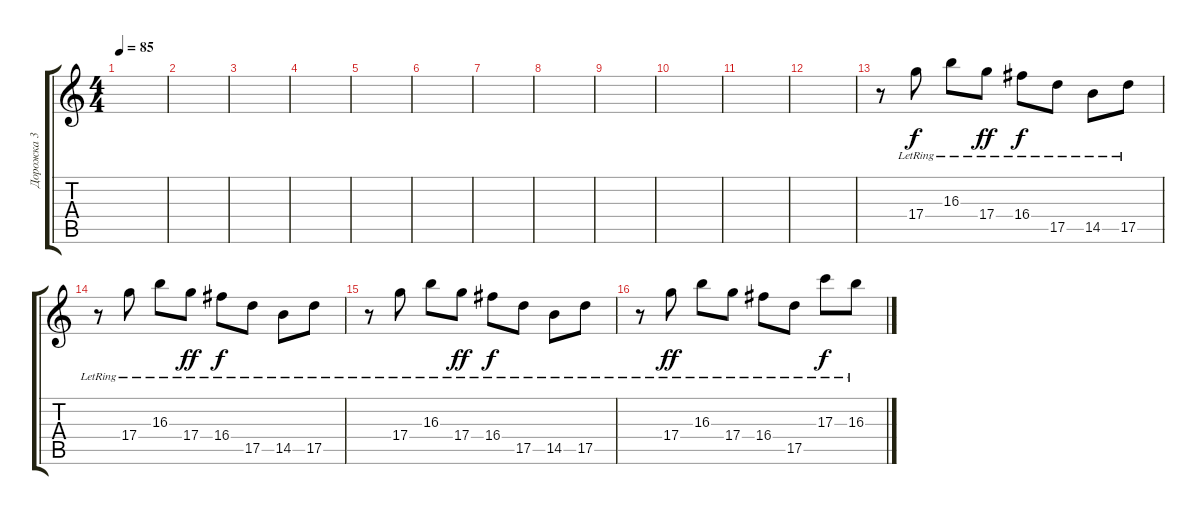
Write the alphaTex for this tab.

\track ("Дорожка 3" "Дорожка 3") {instrument electricguitarjazz}
\staff {score tabs}
\tuning (E4 B3 G3 D3 A2 E2) {hide}
\ts (4 4)
\tempo 85
\clef g2
\ks c
|
|
|
|
|
|
|
|
|
|
|
|
r.8 17.4{lr}.8 16.3{lr}.8 17.4{lr}.8{dy ff} 16.4{lr}.8{dy f} 17.5{lr}.8 14.5{lr}.8 17.5{lr}.8 |
r.8 17.4{lr}.8 16.3{lr}.8 17.4{lr}.8{dy ff} 16.4{lr}.8{dy f} 17.5{lr}.8 14.5{lr}.8 17.5{lr}.8 |
r.8 17.4{lr}.8 16.3{lr}.8 17.4{lr}.8{dy ff} 16.4{lr}.8{dy f} 17.5{lr}.8 14.5{lr}.8 17.5{lr}.8 |
r.8 17.4{lr}.8{dy ff} 16.3{lr}.8 17.4{lr}.8 16.4{lr}.8 17.5{lr}.8 17.3{lr}.8{dy f} 16.3{lr}.8
